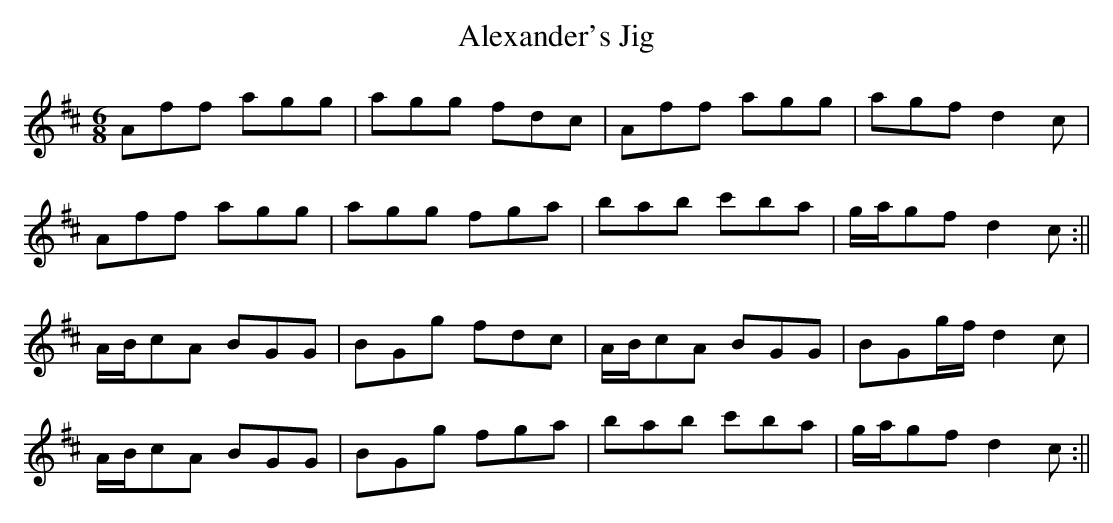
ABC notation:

X:1
T:Alexander's Jig
M:6/8
K:Dmaj
Aff agg|agg fdc|Aff agg |agf d2 c|
Aff agg|agg fga|bab c'ba|g/a/gf d2 c:||
A/B/cA BGG|BGg fdc|A/B/cA BGG|BGg/f/ d2 c|
A/B/cA BGG|BGg fga|bab c'ba|g/a/gf d2 c:||
